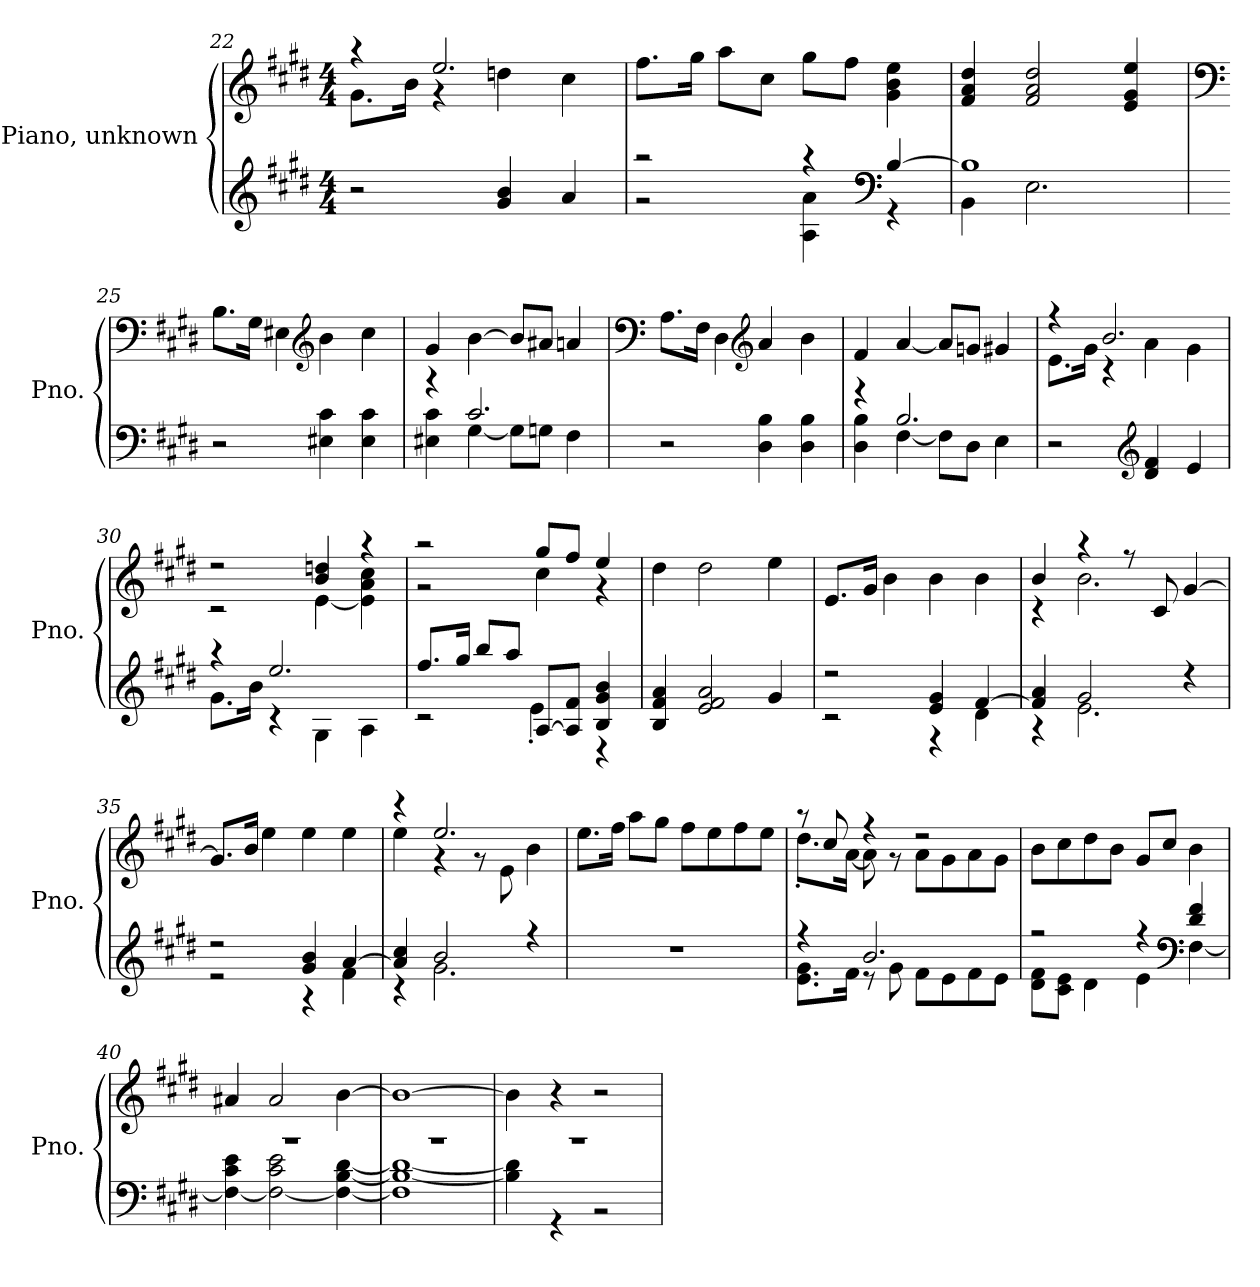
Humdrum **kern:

**kern	**kern
*part1	*part1
*staff2	*staff1
*I"Piano, unknown	*
*I'Pno.	*
*clefG2	*clefG2
*k[f#c#g#d#]	*k[f#c#g#d#]
*M4/4	*M4/4
=22	=22
*	*^
2r	4r	8.g#\L
.	.	16b\Jk
.	2.ee/	4r
4g#/ 4b/	.	4ddn\
4a/	.	4cc#\
*	*v	*v
=23	=23
*^	*
2r	2r	8.ff#\L
.	.	16gg#\Jk
.	.	8aa\L
.	.	8cc#\J
4r	4A\ 4a\	8gg#\L
.	.	8ff#\J
*clefF4	*	*
[4B/	4r	4g#\ 4b\ 4ee\
=24	=24	=24
1B]	4BB\	4f#/ 4a/ 4dd#/
.	2.E\	2f#/ 2a/ 2dd#/
.	.	4e/ 4g#/ 4ee/
*v	*v	*
=25	=25
*	*clefF4
2r	8.B\L
.	16G#\Jk
.	4E#X\
*	*clefG2
4E#X\ 4c#\	4b\
4E#\ 4c#\	4cc#\
!!LO:LB:g=z
=26	=26
*^	*
4r	4E#X\ 4c#\	4g#/
2.c#/	[4G#\	[4b\
.	8G#\L]	8b/L]
.	8Gn\J	8a#X/J
.	4F#\	4an/
*v	*v	*
=27	=27
*	*clefF4
2r	8.A\L
.	16F#\Jk
.	4D#\
*	*clefG2
4D#\ 4B\	4a/
4D#\ 4B\	4b\
=28	=28
*^	*
4r	4D#\ 4B\	4f#/
2.B/	[4F#\	[4a/
.	8F#\L]	8a/L]
.	8D#\J	8gn/J
.	4E\	4g#X/
*v	*v	*
=29	=29
*	*^
2r	4r	8.e\L
.	.	16g#\Jk
.	2.b/	4r
*clefG2	*	*
4d#/ 4f#/	.	4a\
4e/	.	4g#\
=30	=30	=30
*^	*	*
4r	8.g#\L	2r	2r
.	16b\Jk	.	.
2.ee/	4r	.	.
.	4G#\	4b/ 4ddn/	[4e\
.	4A\	4r	4e\] 4a\ 4cc#\
!!LO:PB:g=z	!!
=31	=31	=31	=31
8.ff#/L	2r	2r	2r
16gg#/Jk	.	.	.
8bb/L	.	.	.
8aa/J	.	.	.
[8A/L	4e'\	8gg#/L	4cc#\
8A/] 8f#/J	.	8ff#/J	.
4B/ 4g#/ 4b/	4r	4ee/	4r
*v	*v	*	*
*	*v	*v
=32	=32
4B/ 4f#/ 4a/	4dd#\
2e/ 2f#/ 2a/	2dd#\
4g#/	4ee\
=33	=33
*^	*
2r	2r	8.e/L
.	.	16g#/Jk
.	.	4b\
4e/ 4g#/	4r	4b\
[4f#/	4d#\	4b\
=34	=34	=34
*	*	*^
4f#/] 4a/	4r	4b/	4r
2g#/	2.e\	4r	2.b\
.	.	8r	.
.	.	8c#/	.
4r	.	[4g#/	.
*	*	*v	*v
=35	=35	=35
2r	2r	8.g#/L]
.	.	16b/Jk
.	.	4ee\
4g#/ 4b/	4r	4ee\
[4a/	4f#\	4ee\
=36	=36	=36
*	*	*^
4a/] 4cc#/	4r	4r	4ee\
2b/	2.g#\	2.ee/	4r
.	.	.	8r
.	.	.	8e\
4r	.	.	4b\
*v	*v	*	*
*	*v	*v
!!LO:LB:g=z
=37	=37
1r	8.ee\L
.	16ff#\Jk
.	8aa\L
.	8gg#\J
.	8ff#\L
.	8ee\
.	8ff#\
.	8ee\J
=38	=38
*^	*^
4r	8.e\ 8.g#\L	8r	8.dd#'\L
.	.	8cc#/	.
.	16f#\Jk	.	[16a\Jk
2.b/	8r	4r	8a\]
.	8g#\	.	8r
.	8f#\L	2r	8a\L
.	8e\	.	8g#\
.	8f#\	.	8a\
.	8e\J	.	8g#\J
*	*	*v	*v
=39	=39	=39
2r	8d#\ 8f#\L	8b\L
.	8c#\ 8e\J	8cc#\
.	4d#\	8dd#\
.	.	8b\J
4r	4e\	8g#/L
.	.	8cc#/J
*clefF4	*	*
4d#/ 4f#/	[4F#\	4b\
=40	=40	=40
1r	4F#\_ 4c#\ 4e\	4a#X/
.	2F#\_ 2c#\ 2e\	2a#/
.	4F#\_ [4B\ [4d#\	[4b\
=41	=41	=41
1r	1F#] 1B_ 1d#_	1b_
=42	=42	=42
1r	4B\] 4d#\]	4b\]
.	4r	4r
.	2r	2r
*v	*v	*
=	=
*-	*-
